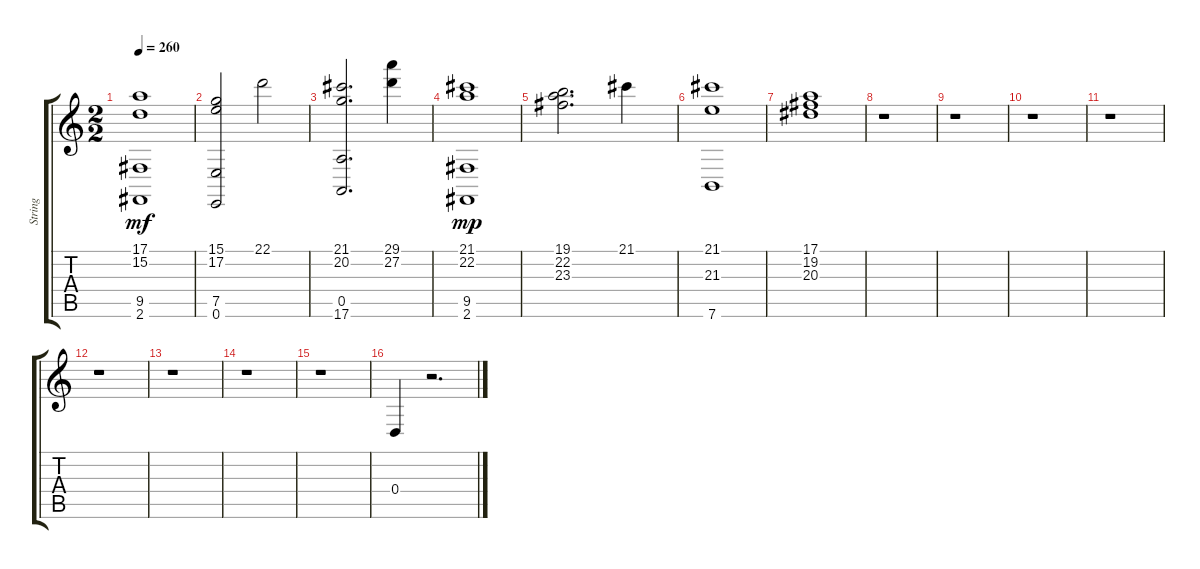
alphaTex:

\track ("String " "String ") {instrument stringensemble1}
\staff {score tabs}
\tuning (E4 B3 G3 D3 A2 E2) {hide}
\ts (2 2)
\tempo 260
\clef g2
\ks c
(17.1 15.2 9.5 2.6).1{dy mf} |
(15.1 17.2 7.5 0.6).2 22.1.2 |
(21.1 20.2 0.5 17.6).2{d} (29.1 27.2).4 |
(21.1 22.2 9.5 2.6).1{dy mp} |
(19.1 22.2 23.3).2{d} 21.1.4 |
(21.1 21.3 7.6).1 |
(17.1 19.2 20.3).1 |
r.1 |
r.1 |
r.1 |
r.1 |
r.1 |
r.1 |
r.1 |
r.1 |
0.4.4 r.2{d}
